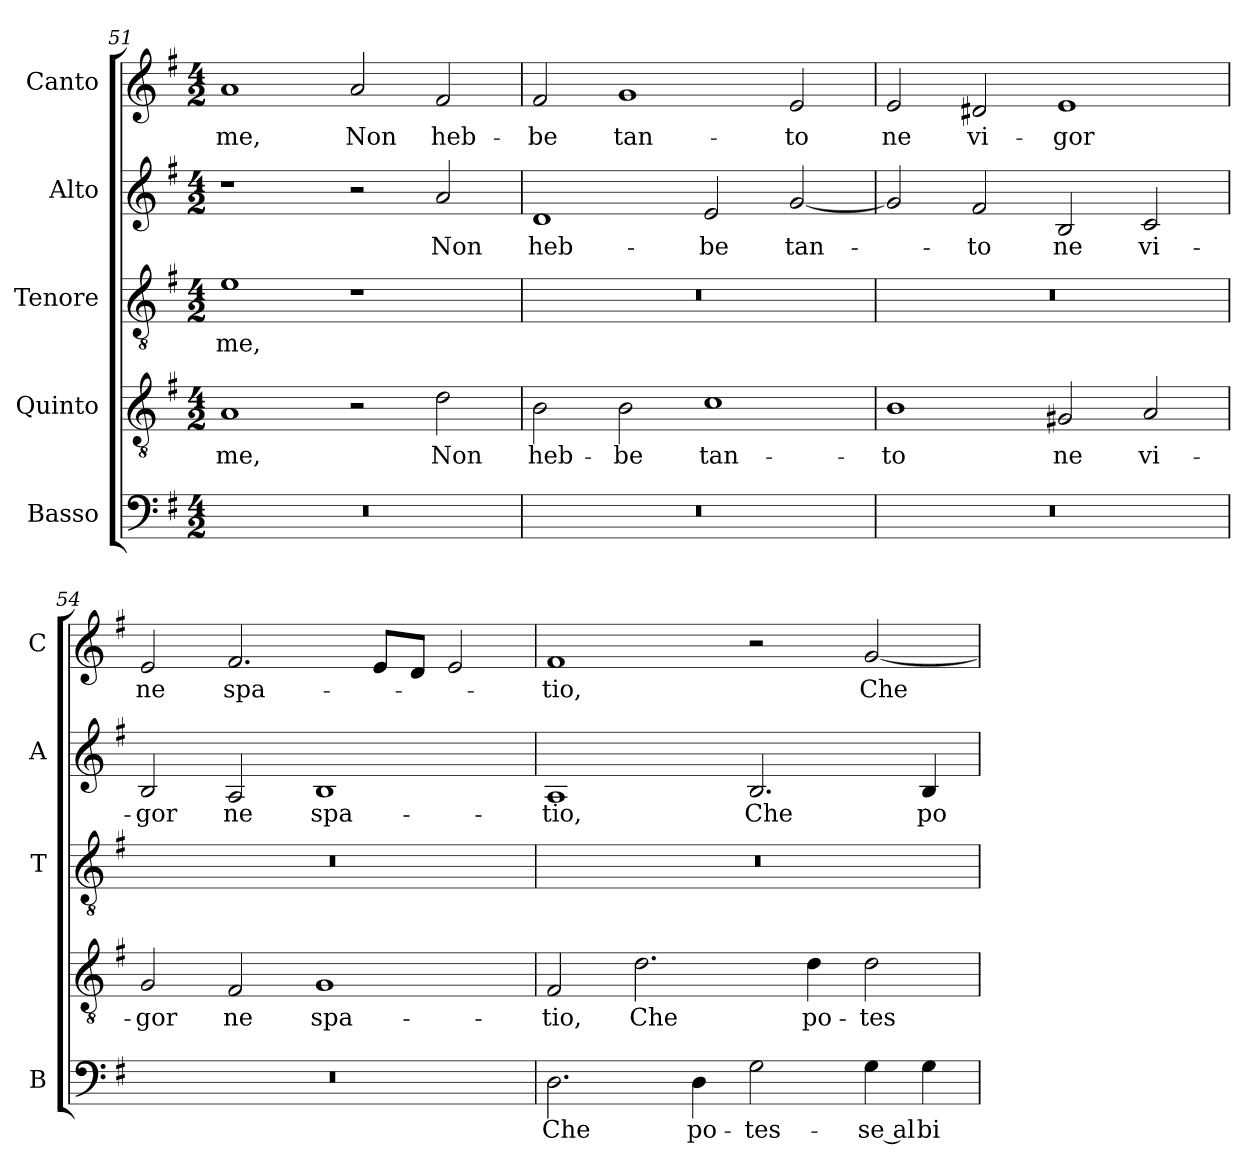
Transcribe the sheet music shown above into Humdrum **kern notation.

**kern	**text	**kern	**text	**kern	**text	**kern	**text	**kern	**text
*part5	*part5	*part4	*part4	*part3	*part3	*part2	*part2	*part1	*part1
*staff5	*staff5	*staff4	*staff4	*staff3	*staff3	*staff2	*staff2	*staff1	*staff1
*I"Basso	*	*I"Quinto	*	*I"Tenore	*	*I"Alto	*	*I"Canto	*
*I'B	*	*	*	*I'T	*	*I'A	*	*I'C	*
!!LO:LB:g=z
*clefF4	*	*clefGv2	*	*clefGv2	*	*clefG2	*	*clefG2	*
*k[f#]	*	*k[f#]	*	*k[f#]	*	*k[f#]	*	*k[f#]	*
*G:	*	*G:	*	*G:	*	*G:	*	*G:	*
*M4/2	*	*M4/2	*	*M4/2	*	*M4/2	*	*M4/2	*
=51	=51	=51	=51	=51	=51	=51	=51	=51	=51
!	!	!	!LO:LY:b	!	!	!	!	!	!
!	!	!	!	!	!LO:LY:b	!	!	!	!
!	!	!	!	!	!	!	!	!	!LO:LY:b
0r	.	1A	-me,	1e	-me,	1r	.	1a	-me,
!	!	!	!	!	!	!	!	!	!LO:LY:b
.	.	2r	.	1r	.	2r	.	2a/	Non
!	!	!	!LO:LY:b	!	!	!	!	!	!
!	!	!	!	!	!	!	!LO:LY:b	!	!
!	!	!	!	!	!	!	!	!	!LO:LY:b
.	.	2d\	Non	.	.	2a/	Non	2f#/	heb-
=52	=52	=52	=52	=52	=52	=52	=52	=52	=52
!	!	!	!LO:LY:b	!	!	!	!	!	!
!	!	!	!	!	!	!	!LO:LY:b	!	!
!	!	!	!	!	!	!	!	!	!LO:LY:b
0r	.	2B\	heb-	0r	.	1d	heb-	2f#/	-be
!	!	!	!LO:LY:b	!	!	!	!	!	!
!	!	!	!	!	!	!	!	!	!LO:LY:b
.	.	2B\	-be	.	.	.	.	1g	tan-
!	!	!	!LO:LY:b	!	!	!	!	!	!
!	!	!	!	!	!	!	!LO:LY:b	!	!
.	.	1c	tan-	.	.	2e/	-be	.	.
!	!	!	!	!	!	!	!LO:LY:b	!	!
!	!	!	!	!	!	!	!	!	!LO:LY:b
.	.	.	.	.	.	[2g/	tan-	2e/	-to
=53	=53	=53	=53	=53	=53	=53	=53	=53	=53
!	!	!	!LO:LY:b	!	!	!	!	!	!
!	!	!	!	!	!	!	!	!	!LO:LY:b
0r	.	1B	-to	0r	.	2g/]	.	2e/	ne
!	!	!	!	!	!	!	!LO:LY:b	!	!
!	!	!	!	!	!	!	!	!	!LO:LY:b
.	.	.	.	.	.	2f#/	-to	2d#X/	vi-
!	!	!	!LO:LY:b	!	!	!	!	!	!
!	!	!	!	!	!	!	!LO:LY:b	!	!
!	!	!	!	!	!	!	!	!	!LO:LY:b
.	.	2G#X/	ne	.	.	2B/	ne	1e	-gor
!	!	!	!LO:LY:b	!	!	!	!	!	!
!	!	!	!	!	!	!	!LO:LY:b	!	!
.	.	2A/	vi-	.	.	2c/	vi-	.	.
=54	=54	=54	=54	=54	=54	=54	=54	=54	=54
!	!	!	!LO:LY:b	!	!	!	!	!	!
!	!	!	!	!	!	!	!LO:LY:b	!	!
!	!	!	!	!	!	!	!	!	!LO:LY:b
0r	.	2G/	-gor	0r	.	2B/	-gor	2e/	ne
!	!	!	!LO:LY:b	!	!	!	!	!	!
!	!	!	!	!	!	!	!LO:LY:b	!	!
!	!	!	!	!	!	!	!	!	!LO:LY:b
.	.	2F#/	ne	.	.	2A/	ne	2.f#/	spa-
!	!	!	!LO:LY:b	!	!	!	!	!	!
!	!	!	!	!	!	!	!LO:LY:b	!	!
.	.	1G	spa-	.	.	1B	spa-	.	.
.	.	.	.	.	.	.	.	8e/L	.
.	.	.	.	.	.	.	.	8d/J	.
.	.	.	.	.	.	.	.	2e/	.
=55	=55	=55	=55	=55	=55	=55	=55	=55	=55
!	!LO:LY:b	!	!	!	!	!	!	!	!
!	!	!	!LO:LY:b	!	!	!	!	!	!
!	!	!	!	!	!	!	!LO:LY:b	!	!
!	!	!	!	!	!	!	!	!	!LO:LY:b
2.D\	Che	2F#/	-tio,	0r	.	1A	-tio,	1f#	-tio,
!	!	!	!LO:LY:b	!	!	!	!	!	!
.	.	2.d\	Che	.	.	.	.	.	.
!	!LO:LY:b	!	!	!	!	!	!	!	!
4D\	po-	.	.	.	.	.	.	.	.
!	!LO:LY:b	!	!	!	!	!	!	!	!
!	!	!	!	!	!	!	!LO:LY:b	!	!
2G\	-tes-	.	.	.	.	2.B/	Che	2r	.
!	!	!	!LO:LY:b	!	!	!	!	!	!
.	.	4d\	po-	.	.	.	.	.	.
!	!LO:LY:b	!	!	!	!	!	!	!	!
!	!	!	!LO:LY:b	!	!	!	!	!	!
!	!	!	!	!	!	!	!	!	!LO:LY:b
4G\	-se al	2d\	-tes-	.	.	.	.	[2g/	Che
!	!LO:LY:b	!	!	!	!	!	!	!	!
!	!	!	!	!	!	!	!LO:LY:b	!	!
4G\	bi-	.	.	.	.	4B/	po-	.	.
=	=	=	=	=	=	=	=	=	=
*-	*-	*-	*-	*-	*-	*-	*-	*-	*-
